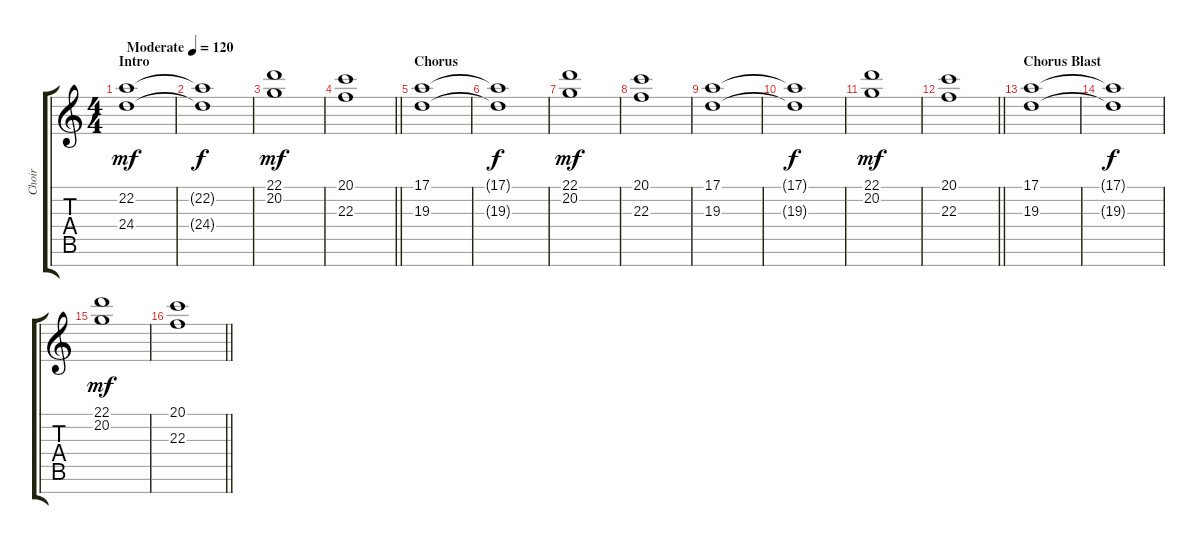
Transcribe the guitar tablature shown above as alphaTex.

\track ("Choir" "Choir") {instrument choiraahs}
\staff {score tabs}
\tuning (E4 B3 G3 D3 A2 E2 B1) {hide}
\ts (4 4)
\section ("" "Intro")
\tempo (120 "Moderate")
\clef g2
\ks c
(22.2 24.4).1{dy mf instrument choiraahs} |
(22.2{t} 24.4{t}).1{dy f} |
(22.1 20.2).1{dy mf} |
\barLineRight lightlight
(20.1 22.3).1 |
\section ("" "Chorus")
(17.1 19.3).1 |
(17.1{t} 19.3{t}).1{dy f} |
(22.1 20.2).1{dy mf} |
(20.1 22.3).1 |
(17.1 19.3).1 |
(17.1{t} 19.3{t}).1{dy f} |
(22.1 20.2).1{dy mf} |
\barLineRight lightlight
(20.1 22.3).1 |
\section ("" "Chorus Blast")
(17.1 19.3).1 |
(17.1{t} 19.3{t}).1{dy f} |
(22.1 20.2).1{dy mf} |
\barLineRight lightlight
(20.1 22.3).1
